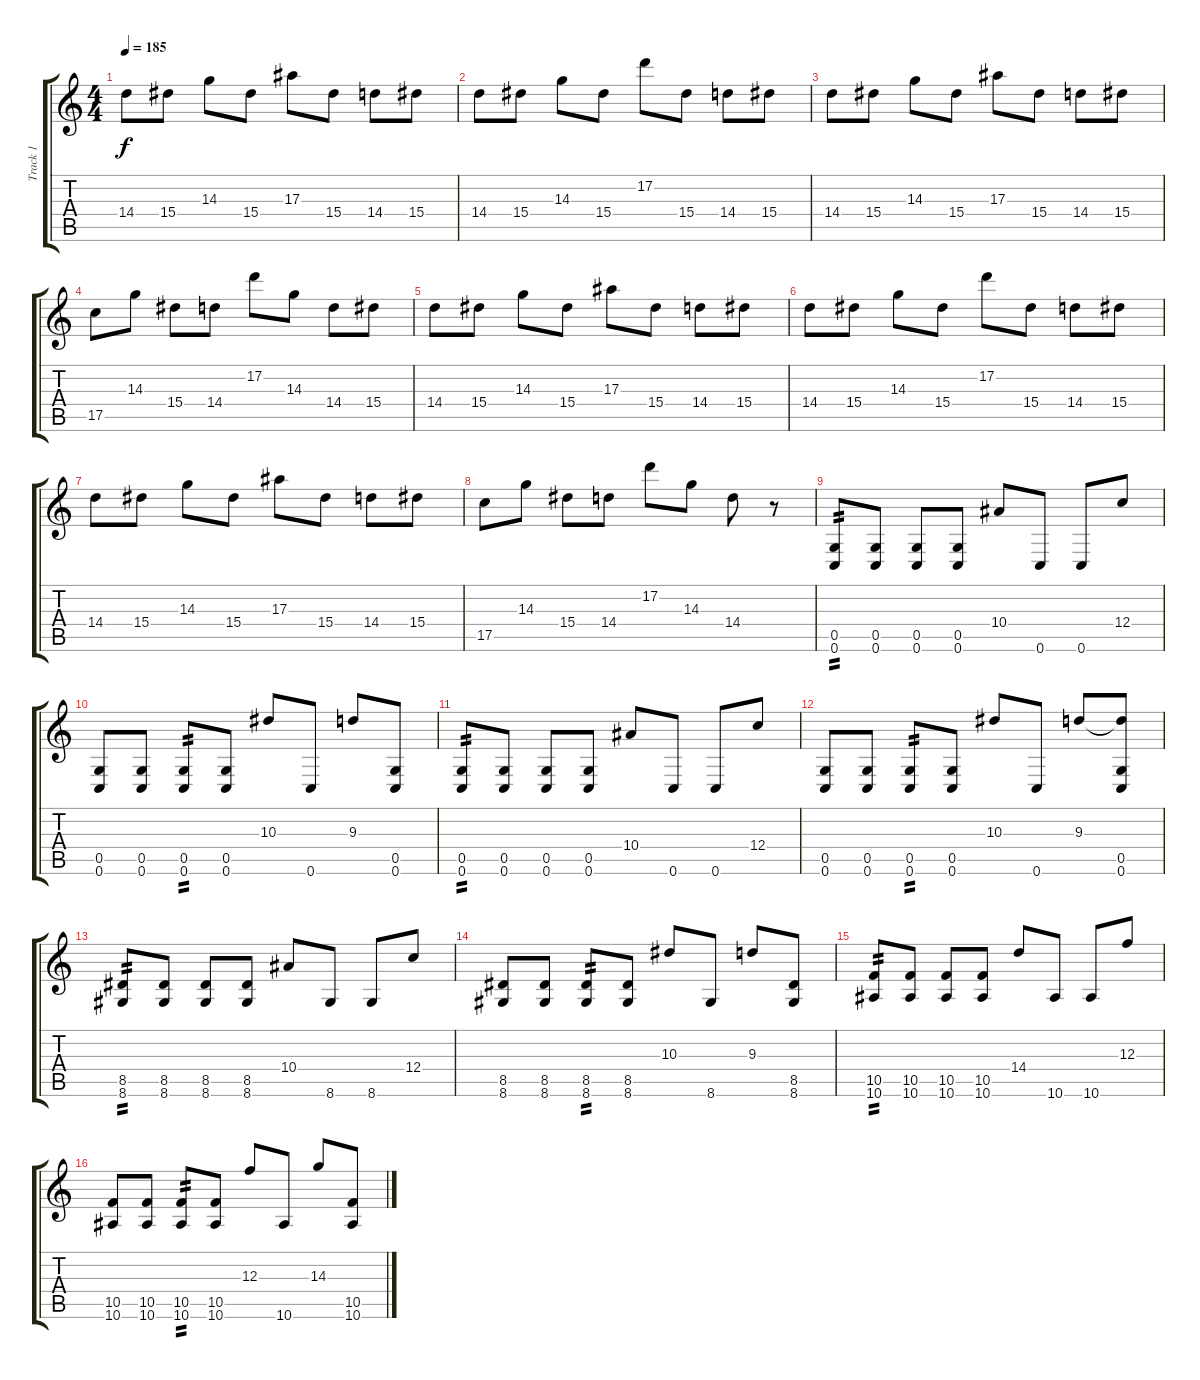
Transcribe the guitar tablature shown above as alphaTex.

\track ("Track 1" "Track 1") {instrument distortionguitar}
\staff {score tabs}
\tuning (D4 A3 F3 C3 G2 C2) {hide}
\ts (4 4)
\tempo 185
\clef g2
\ks c
14.4.8{dy f} 15.4.8 14.3.8 15.4.8 17.3.8 15.4.8 14.4.8 15.4.8 |
14.4.8 15.4.8 14.3.8 15.4.8 17.2.8 15.4.8 14.4.8 15.4.8 |
14.4.8 15.4.8 14.3.8 15.4.8 17.3.8 15.4.8 14.4.8 15.4.8 |
17.5.8 14.3.8 15.4.8 14.4.8 17.2.8 14.3.8 14.4.8 15.4.8 |
14.4.8 15.4.8 14.3.8 15.4.8 17.3.8 15.4.8 14.4.8 15.4.8 |
14.4.8 15.4.8 14.3.8 15.4.8 17.2.8 15.4.8 14.4.8 15.4.8 |
14.4.8 15.4.8 14.3.8 15.4.8 17.3.8 15.4.8 14.4.8 15.4.8 |
17.5.8 14.3.8 15.4.8 14.4.8 17.2.8 14.3.8 14.4.8 r.8 |
(0.5 0.6).8{tp 2} (0.5 0.6).8 (0.5 0.6).8 (0.5 0.6).8 10.4.8 0.6.8 0.6.8 12.4.8 |
(0.5 0.6).8 (0.5 0.6).8 (0.5 0.6).8{tp 2} (0.5 0.6).8 10.3.8 0.6.8 9.3.8 (0.5 0.6).8 |
(0.5 0.6).8{tp 2} (0.5 0.6).8 (0.5 0.6).8 (0.5 0.6).8 10.4.8 0.6.8 0.6.8 12.4.8 |
(0.5 0.6).8 (0.5 0.6).8 (0.5 0.6).8{tp 2} (0.5 0.6).8 10.3.8 0.6.8 9.3.8 (9.3{t} 0.5 0.6).8 |
(8.5 8.6).8{tp 2} (8.5 8.6).8 (8.5 8.6).8 (8.5 8.6).8 10.4.8 8.6.8 8.6.8 12.4.8 |
(8.5 8.6).8 (8.5 8.6).8 (8.5 8.6).8{tp 2} (8.5 8.6).8 10.3.8 8.6.8 9.3.8 (8.5 8.6).8 |
(10.5 10.6).8{tp 2} (10.5 10.6).8 (10.5 10.6).8 (10.5 10.6).8 14.4.8 10.6.8 10.6.8 12.3.8 |
(10.5 10.6).8 (10.5 10.6).8 (10.5 10.6).8{tp 2} (10.5 10.6).8 12.3.8 10.6.8 14.3.8 (10.5 10.6).8
